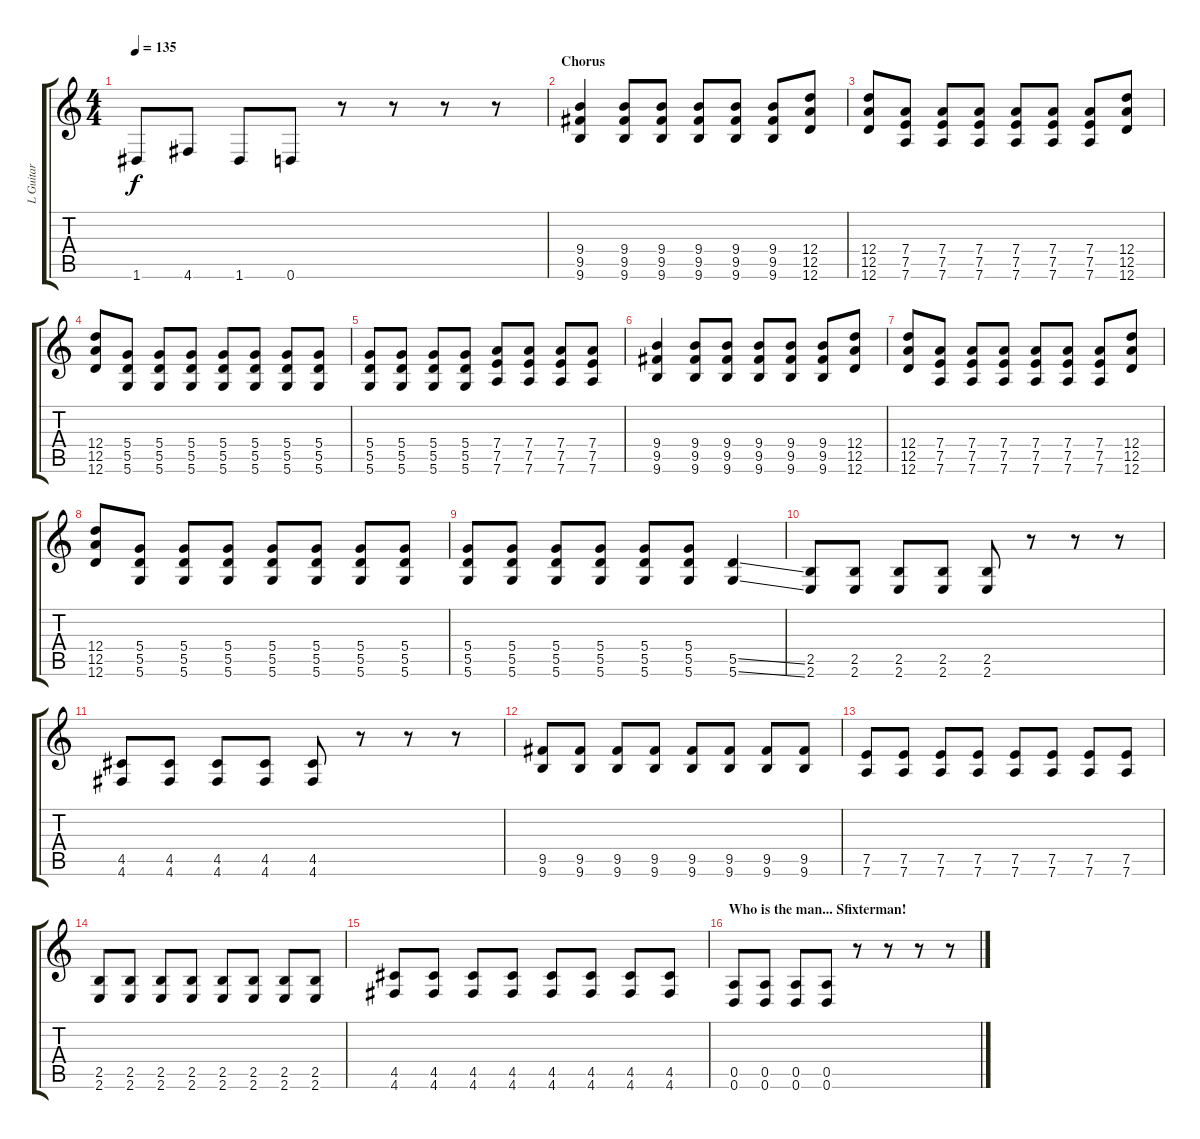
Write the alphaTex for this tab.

\track ("L Guitar" "L Guitar") {instrument distortionguitar}
\staff {score tabs}
\tuning (E4 B3 G3 D3 A2 D2) {hide}
\ts (4 4)
\tempo 135
\clef g2
\ks c
1.6.8{dy f} 4.6.8 1.6.8 0.6.8 r.8 r.8 r.8 r.8 |
\section ("" "Chorus ")
(9.4 9.5 9.6).4 (9.4 9.5 9.6).8 (9.4 9.5 9.6).8 (9.4 9.5 9.6).8 (9.4 9.5 9.6).8 (9.4 9.5 9.6).8 (12.4 12.5 12.6).8 |
(12.4 12.5 12.6).8 (7.4 7.5 7.6).8 (7.4 7.5 7.6).8 (7.4 7.5 7.6).8 (7.4 7.5 7.6).8 (7.4 7.5 7.6).8 (7.4 7.5 7.6).8 (12.4 12.5 12.6).8 |
(12.4 12.5 12.6).8 (5.4 5.5 5.6).8 (5.4 5.5 5.6).8 (5.4 5.5 5.6).8 (5.4 5.5 5.6).8 (5.4 5.5 5.6).8 (5.4 5.5 5.6).8 (5.4 5.5 5.6).8 |
(5.4 5.5 5.6).8 (5.4 5.5 5.6).8 (5.4 5.5 5.6).8 (5.4 5.5 5.6).8 (7.4 7.5 7.6).8 (7.4 7.5 7.6).8 (7.4 7.5 7.6).8 (7.4 7.5 7.6).8 |
(9.4 9.5 9.6).4 (9.4 9.5 9.6).8 (9.4 9.5 9.6).8 (9.4 9.5 9.6).8 (9.4 9.5 9.6).8 (9.4 9.5 9.6).8 (12.4 12.5 12.6).8 |
(12.4 12.5 12.6).8 (7.4 7.5 7.6).8 (7.4 7.5 7.6).8 (7.4 7.5 7.6).8 (7.4 7.5 7.6).8 (7.4 7.5 7.6).8 (7.4 7.5 7.6).8 (12.4 12.5 12.6).8 |
(12.4 12.5 12.6).8 (5.4 5.5 5.6).8 (5.4 5.5 5.6).8 (5.4 5.5 5.6).8 (5.4 5.5 5.6).8 (5.4 5.5 5.6).8 (5.4 5.5 5.6).8 (5.4 5.5 5.6).8 |
(5.4 5.5 5.6).8 (5.4 5.5 5.6).8 (5.4 5.5 5.6).8 (5.4 5.5 5.6).8 (5.4 5.5 5.6).8 (5.4 5.5 5.6).8 (5.5{ss} 5.6{ss}).4 |
(2.5 2.6).8 (2.5 2.6).8 (2.5 2.6).8 (2.5 2.6).8 (2.5 2.6).8 r.8 r.8 r.8 |
(4.5 4.6).8 (4.5 4.6).8 (4.5 4.6).8 (4.5 4.6).8 (4.5 4.6).8 r.8 r.8 r.8 |
(9.5 9.6).8 (9.5 9.6).8 (9.5 9.6).8 (9.5 9.6).8 (9.5 9.6).8 (9.5 9.6).8 (9.5 9.6).8 (9.5 9.6).8 |
(7.5 7.6).8 (7.5 7.6).8 (7.5 7.6).8 (7.5 7.6).8 (7.5 7.6).8 (7.5 7.6).8 (7.5 7.6).8 (7.5 7.6).8 |
(2.5 2.6).8 (2.5 2.6).8 (2.5 2.6).8 (2.5 2.6).8 (2.5 2.6).8 (2.5 2.6).8 (2.5 2.6).8 (2.5 2.6).8 |
(4.5 4.6).8 (4.5 4.6).8 (4.5 4.6).8 (4.5 4.6).8 (4.5 4.6).8 (4.5 4.6).8 (4.5 4.6).8 (4.5 4.6).8 |
\section ("" "Who is the man... Sfixterman!")
(0.5 0.6).8 (0.5 0.6).8 (0.5 0.6).8 (0.5 0.6).8 r.8 r.8 r.8 r.8
